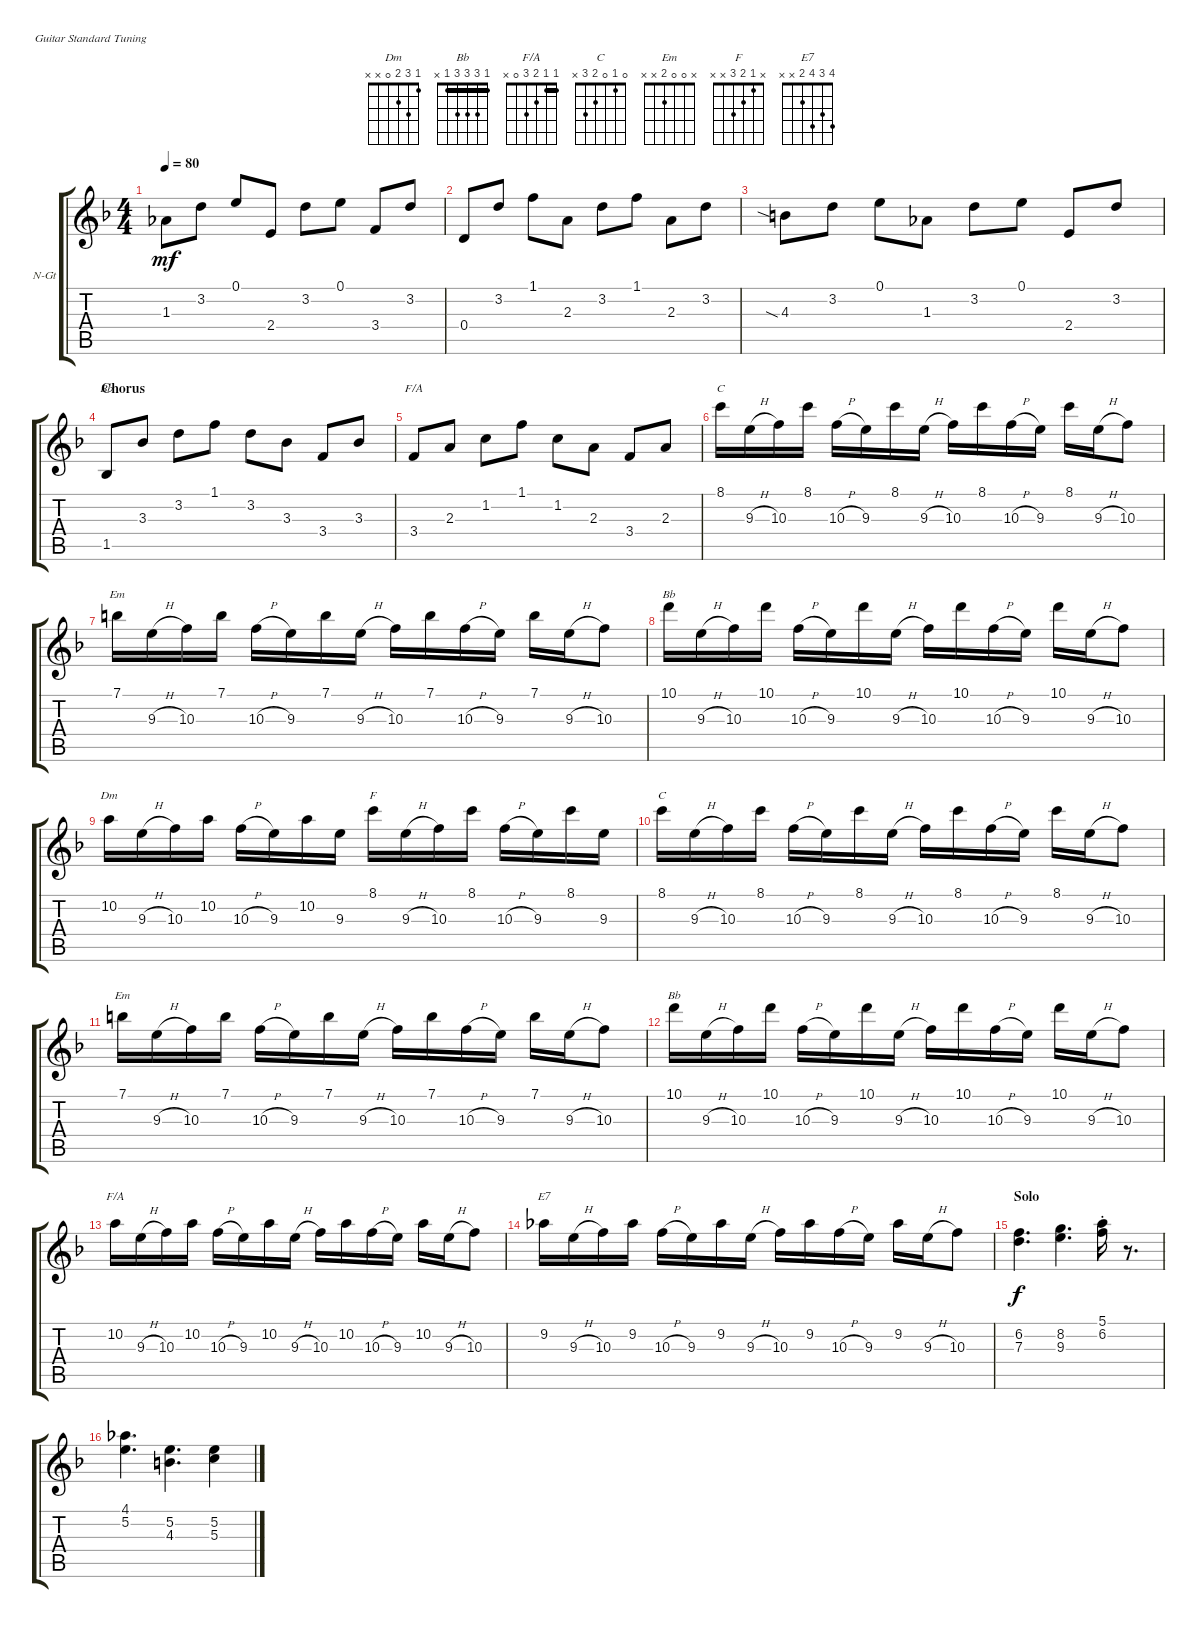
\defaultSystemsLayout 4
\bracketExtendMode groupsimilarinstruments
\firstSystemTrackNameOrientation horizontal
\otherSystemsTrackNameOrientation horizontal
\track ("Slash - Acoustic" "N-Gt") {instrument acousticguitarnylon}
\staff {score tabs}
\tuning (E4 B3 G3 D3 A2 E2)
\chord ("Dm" 1 3 2 0 x x)
\chord ("Bb" 1 3 3 3 1 x) {barre 1}
\chord ("F/A" 1 1 2 3 0 x) {barre 1}
\chord ("C" 0 1 0 2 3 x)
\chord ("Em" x 0 0 2 x x)
\chord ("F" x 1 2 3 x x)
\chord ("E7" 4 3 4 2 x x)
\ts (4 4)
\tempo 80
\clef g2
\ks dminor
1.3.8{dy mf} 3.2.8 0.1.8 2.4.8 3.2.8 0.1.8 3.4.8 3.2.8 |
0.4.8 3.2.8 1.1.8 2.3.8 3.2.8 1.1.8 2.3.8 3.2.8 |
4.3{sia}.8 3.2.8 0.1.8 1.3.8 3.2.8 0.1.8 2.4.8 3.2.8 |
\section ("" "Chorus")
1.5.8{ch "Bb"} 3.3.8 3.2.8 1.1.8 3.2.8 3.3.8 3.4.8 3.3.8 |
3.4.8{ch "F/A"} 2.3.8 1.2.8 1.1.8 1.2.8 2.3.8 3.4.8 2.3.8 |
8.1.16{ch "C"} 9.3{h}.16 10.3.16 8.1.16 10.3{h}.16 9.3.16 8.1.16 9.3{h}.16 10.3.16 8.1.16 10.3{h}.16 9.3.16 8.1.16 9.3{h}.16 10.3.8 |
7.1.16{ch "Em"} 9.3{h}.16 10.3.16 7.1.16 10.3{h}.16 9.3.16 7.1.16 9.3{h}.16 10.3.16 7.1.16 10.3{h}.16 9.3.16 7.1.16 9.3{h}.16 10.3.8 |
10.1.16{ch "Bb"} 9.3{h}.16 10.3.16 10.1.16 10.3{h}.16 9.3.16 10.1.16 9.3{h}.16 10.3.16 10.1.16 10.3{h}.16 9.3.16 10.1.16 9.3{h}.16 10.3.8 |
10.2.16{ch "Dm"} 9.3{h}.16 10.3.16 10.2.16 10.3{h}.16 9.3.16 10.2.16 9.3.16 8.1.16{ch "F"} 9.3{h}.16 10.3.16 8.1.16 10.3{h}.16 9.3.16 8.1.16 9.3.16 |
8.1.16{ch "C"} 9.3{h}.16 10.3.16 8.1.16 10.3{h}.16 9.3.16 8.1.16 9.3{h}.16 10.3.16 8.1.16 10.3{h}.16 9.3.16 8.1.16 9.3{h}.16 10.3.8 |
7.1.16{ch "Em"} 9.3{h}.16 10.3.16 7.1.16 10.3{h}.16 9.3.16 7.1.16 9.3{h}.16 10.3.16 7.1.16 10.3{h}.16 9.3.16 7.1.16 9.3{h}.16 10.3.8 |
10.1.16{ch "Bb"} 9.3{h}.16 10.3.16 10.1.16 10.3{h}.16 9.3.16 10.1.16 9.3{h}.16 10.3.16 10.1.16 10.3{h}.16 9.3.16 10.1.16 9.3{h}.16 10.3.8 |
10.2.16{ch "F/A"} 9.3{h}.16 10.3.16 10.2.16 10.3{h}.16 9.3.16 10.2.16 9.3{h}.16 10.3.16 10.2.16 10.3{h}.16 9.3.16 10.2.16 9.3{h}.16 10.3.8 |
9.2.16{ch "E7"} 9.3{h}.16 10.3.16 9.2.16 10.3{h}.16 9.3.16 9.2.16 9.3{h}.16 10.3.16 9.2.16 10.3{h}.16 9.3.16 9.2.16 9.3{h}.16 10.3.8 |
\section ("" "Solo")
(7.3 6.2).4{d dy f} (9.3 8.2).4{d} (6.2{st} 5.1).16 r.8{d} |
(5.2 4.1).4{d} (5.2 4.3).4{d} (5.2 5.3).4
